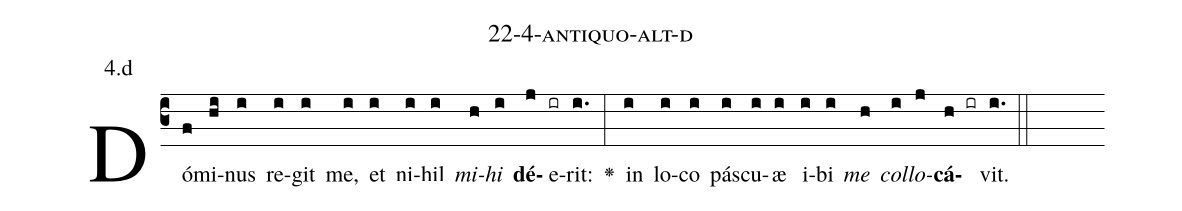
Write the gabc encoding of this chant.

name: 22-4-antiquo-alt-d;
annotation: 4.d;
%%
(c3)Dó(f)mi(hi)nus(i) re(i)git(i) me,(i) et(i) ni(i)hil(i) <i>mi</i>(h)<i>hi</i>(i) <b>dé</b>(j)e(ir)rit:(i.) <v>\greheightstar</v>(:) in(i) lo(i)co(i) pás(i)cu(i)æ(i) i(i)bi(i) <i>me</i>(h) <i>col</i>(i)<i>lo</i>(j)<b>cá</b>(h ir)vit.(i.) (::)


%E(i) u(h) o(i) u(j) a(h) e.(i.) (::)
